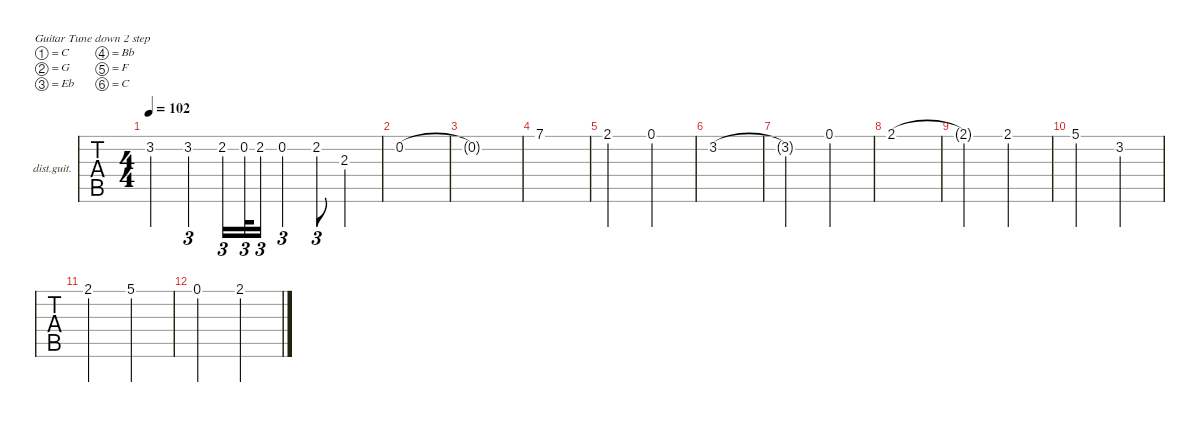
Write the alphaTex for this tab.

\defaultSystemsLayout 4
\hideDynamics
\bracketExtendMode nobrackets
\firstSystemTrackNameOrientation horizontal
\otherSystemsTrackNameOrientation horizontal
\track ("Hurdy Gurdy" "dist.guit.") {instrument distortionguitar}
\staff {tabs}
\tuning (C4 G3 Eb3 Bb2 F2 C2)
\ts (4 4)
\tempo 102
\clef g2
\ks c
3.2{acc #}.4{dy mp} 3.2{acc #}.4{tu (3 2)} 2.2.16{tu (3 2)} 0.2.32{tu (3 2)} 2.2.16{tu (3 2)} 0.2.4{tu (3 2)} 2.2.8{tu (3 2)} 2.3.4 |
0.2.1{dy pp} |
0.2{t}.1 |
7.1.1{dy ppp} |
2.1.2 0.1.2 |
3.2{acc #}.1 |
3.2{t acc #}.2 0.1.2 |
2.1.1 |
2.1{t}.2 2.1.2 |
5.1.2 3.2{acc #}.2 |
2.1.2 5.1.2 |
0.1.2 2.1.2
